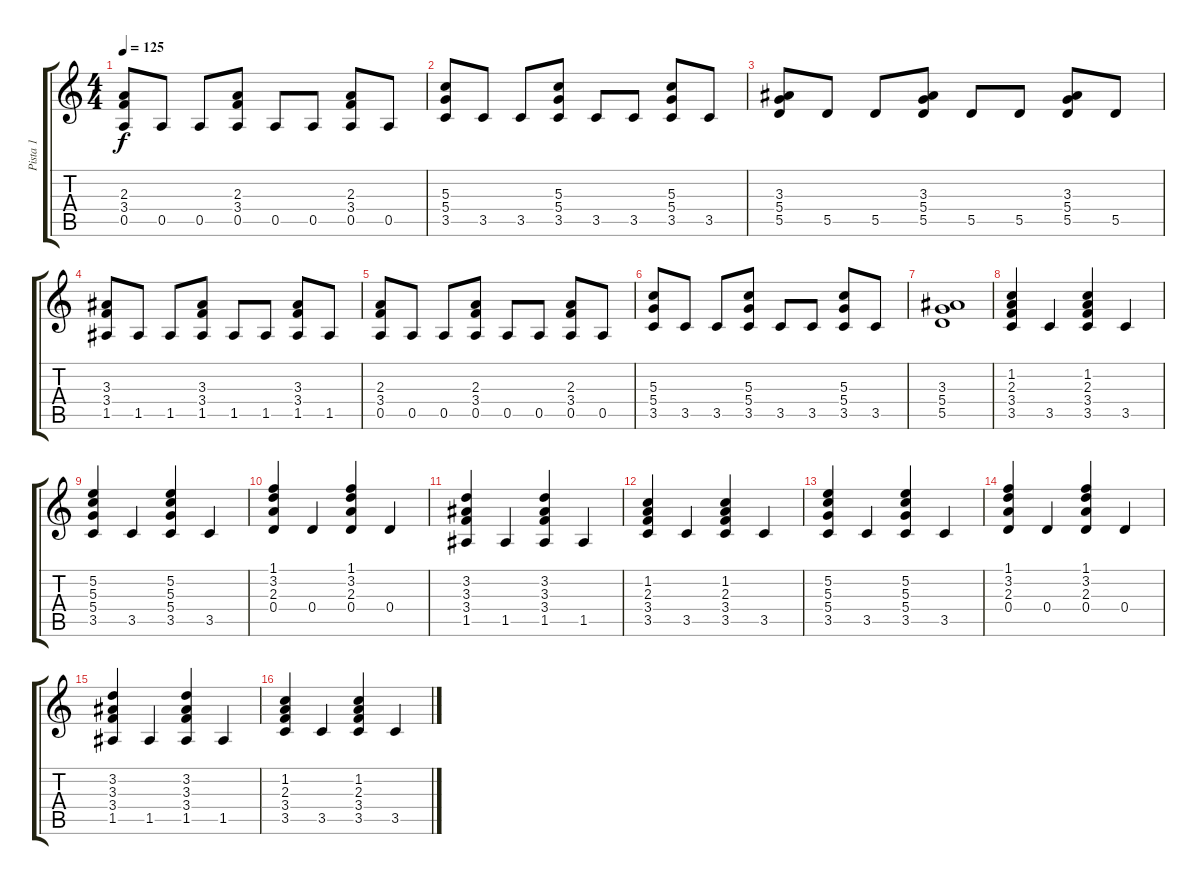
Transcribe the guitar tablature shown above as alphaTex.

\track ("Pista 1" "Pista 1") {instrument acousticguitarsteel}
\staff {score tabs}
\tuning (E4 B3 G3 D3 A2 D2) {hide}
\ts (4 4)
\tempo 125
\clef g2
\ks c
(2.3 3.4 0.5).8{dy f} 0.5.8 0.5.8 (2.3 3.4 0.5).8 0.5.8 0.5.8 (2.3 3.4 0.5).8 0.5.8 |
(5.3 5.4 3.5).8 3.5.8 3.5.8 (5.3 5.4 3.5).8 3.5.8 3.5.8 (5.3 5.4 3.5).8 3.5.8 |
(3.3 5.4 5.5).8 5.5.8 5.5.8 (3.3 5.4 5.5).8 5.5.8 5.5.8 (3.3 5.4 5.5).8 5.5.8 |
(3.3 3.4 1.5).8 1.5.8 1.5.8 (3.3 3.4 1.5).8 1.5.8 1.5.8 (3.3 3.4 1.5).8 1.5.8 |
(2.3 3.4 0.5).8 0.5.8 0.5.8 (2.3 3.4 0.5).8 0.5.8 0.5.8 (2.3 3.4 0.5).8 0.5.8 |
(5.3 5.4 3.5).8 3.5.8 3.5.8 (5.3 5.4 3.5).8 3.5.8 3.5.8 (5.3 5.4 3.5).8 3.5.8 |
(3.3 5.4 5.5).1 |
(1.2 2.3 3.4 3.5).4 3.5.4 (1.2 2.3 3.4 3.5).4 3.5.4 |
(5.2 5.3 5.4 3.5).4 3.5.4 (5.2 5.3 5.4 3.5).4 3.5.4 |
(1.1 3.2 2.3 0.4).4 0.4.4 (1.1 3.2 2.3 0.4).4 0.4.4 |
(3.2 3.3 3.4 1.5).4 1.5.4 (3.2 3.3 3.4 1.5).4 1.5.4 |
(1.2 2.3 3.4 3.5).4 3.5.4 (1.2 2.3 3.4 3.5).4 3.5.4 |
(5.2 5.3 5.4 3.5).4 3.5.4 (5.2 5.3 5.4 3.5).4 3.5.4 |
(1.1 3.2 2.3 0.4).4 0.4.4 (1.1 3.2 2.3 0.4).4 0.4.4 |
(3.2 3.3 3.4 1.5).4 1.5.4 (3.2 3.3 3.4 1.5).4 1.5.4 |
(1.2 2.3 3.4 3.5).4 3.5.4 (1.2 2.3 3.4 3.5).4 3.5.4
